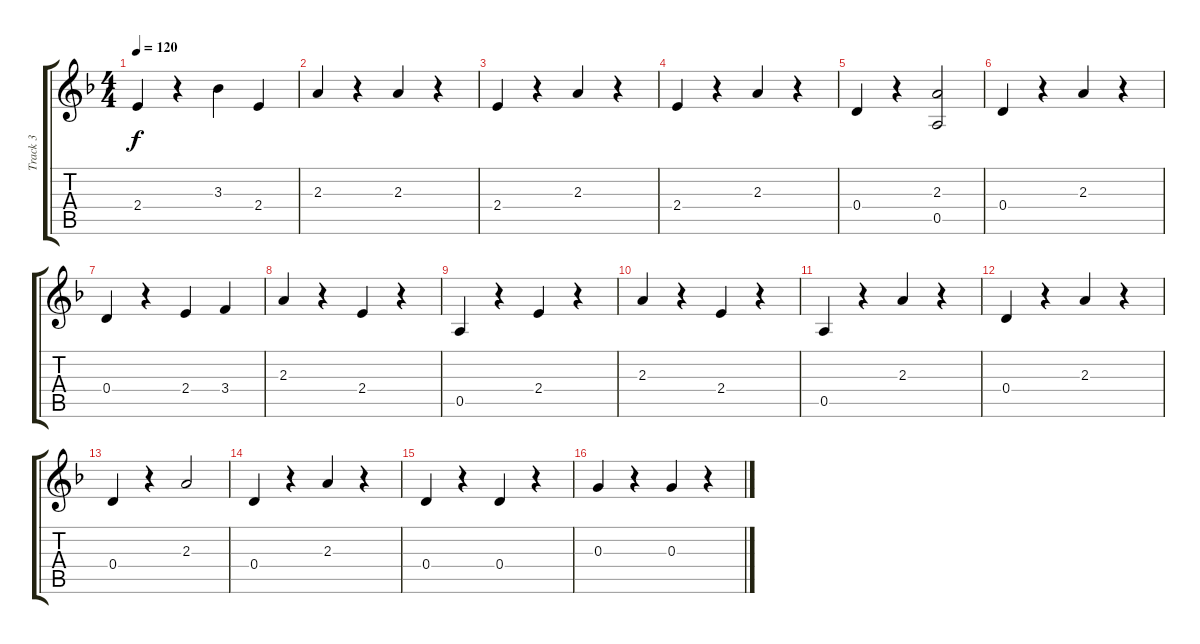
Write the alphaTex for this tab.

\track ("Track 3" "Track 3") {instrument electricbassfinger}
\staff {score tabs}
\tuning (E4 B3 G3 D3 A2 E2) {hide}
\ts (4 4)
\tempo 120
\clef g2
\ks dminor
2.4.4{dy f} r.4 3.3.4 2.4.4 |
2.3.4 r.4 2.3.4 r.4 |
2.4.4 r.4 2.3.4 r.4 |
2.4.4 r.4 2.3.4 r.4 |
0.4.4 r.4 (2.3 0.5).2 |
0.4.4 r.4 2.3.4 r.4 |
0.4.4 r.4 2.4.4 3.4.4 |
2.3.4 r.4 2.4.4 r.4 |
0.5.4 r.4 2.4.4 r.4 |
2.3.4 r.4 2.4.4 r.4 |
0.5.4 r.4 2.3.4 r.4 |
0.4.4 r.4 2.3.4 r.4 |
0.4.4 r.4 2.3.2 |
0.4.4 r.4 2.3.4 r.4 |
0.4.4 r.4 0.4.4 r.4 |
0.3.4 r.4 0.3.4 r.4
